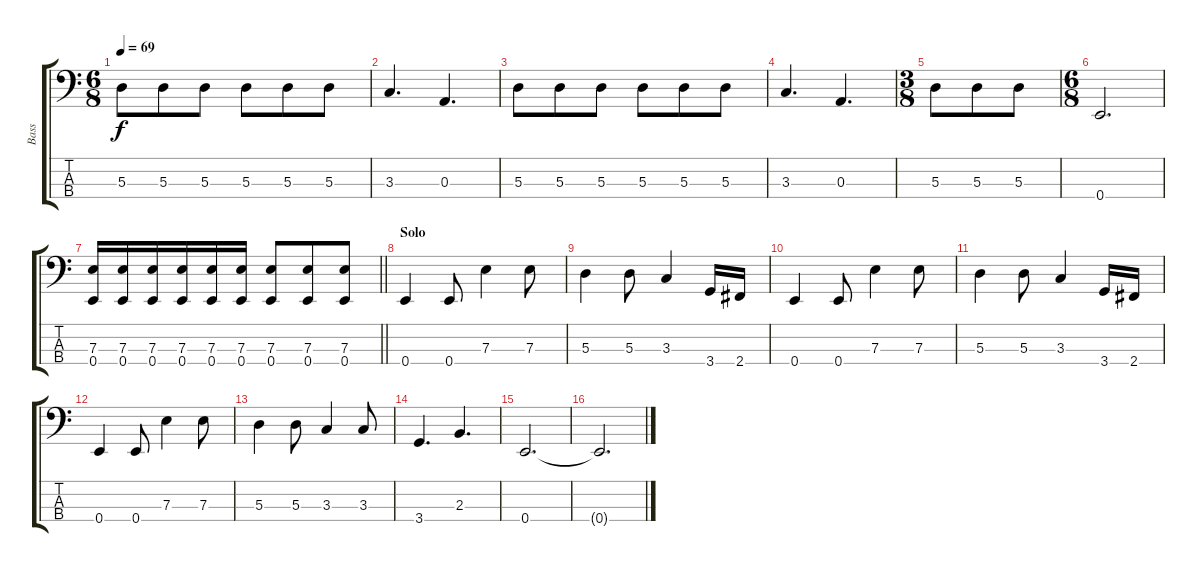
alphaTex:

\track ("Bass" "Bass") {instrument electricbasspick}
\staff {score tabs}
\tuning (G2 D2 A1 E1) {hide}
\ts (6 8)
\tempo 69
\clef f4
\ks c
5.3.8{dy f} 5.3.8 5.3.8 5.3.8 5.3.8 5.3.8 |
3.3.4{d} 0.3.4{d} |
5.3.8 5.3.8 5.3.8 5.3.8 5.3.8 5.3.8 |
3.3.4{d} 0.3.4{d} |
\ts (3 8)
5.3.8 5.3.8 5.3.8 |
\ts (6 8)
0.4.2{d} |
\barLineRight lightlight
(7.3 0.4).16 (7.3 0.4).16 (7.3 0.4).16 (7.3 0.4).16 (7.3 0.4).16 (7.3 0.4).16 (7.3 0.4).8 (7.3 0.4).8 (7.3 0.4).8 |
\section ("" "Solo")
0.4.4 0.4.8 7.3.4 7.3.8 |
5.3.4 5.3.8 3.3.4 3.4.16 2.4.16 |
0.4.4 0.4.8 7.3.4 7.3.8 |
5.3.4 5.3.8 3.3.4 3.4.16 2.4.16 |
0.4.4 0.4.8 7.3.4 7.3.8 |
5.3.4 5.3.8 3.3.4 3.3.8 |
3.4.4{d} 2.3.4{d} |
0.4.2{d} |
0.4{t}.2{d}
